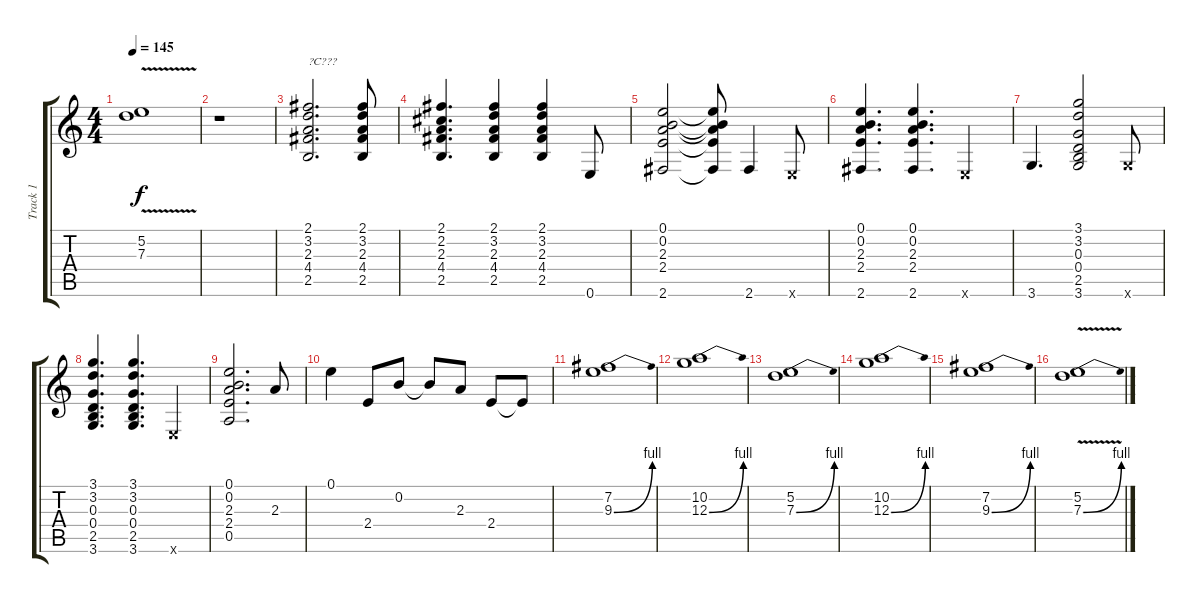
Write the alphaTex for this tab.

\track ("Track 1" "Track 1") {instrument overdrivenguitar}
\staff {score tabs}
\tuning (E4 B3 G3 D3 A2 E2) {hide}
\ts (4 4)
\tempo 145
\clef g2
\ks c
(5.2{t} 7.3{v t}).1{dy f} |
r.1 |
(2.1 3.2 2.3 4.4 2.5).2{d txt "?C???"} (2.1 3.2 2.3 4.4 2.5).8 |
(2.1 2.2 2.3 4.4 2.5).4{d} (2.1 3.2 2.3 4.4 2.5).4 (2.1 3.2 2.3 4.4 2.5).4 0.6.8 |
(0.1 0.2 2.3 2.4 2.6).2 (0.1{t} 0.2{t} 2.3{t} 2.4{t} 2.6{t}).8 2.6.4 0.6{x}.8 |
(0.1 0.2 2.3 2.4 2.6).4{d} (0.1 0.2 2.3 2.4 2.6).4{d} 0.6{x}.4 |
3.6.4{d} (3.1 3.2 0.3 0.4 2.5 3.6).2 3.6{x}.8 |
(3.1 3.2 0.3 0.4 2.5 3.6).4{d} (3.1 3.2 0.3 0.4 2.5 3.6).4{d} 0.6{x}.4 |
(0.1 0.2 2.3 2.4 0.5).2{d} 2.3.8 |
0.1.4 2.4.8 0.2.8 0.2{t}.8 2.3.8 2.4.8 2.4{t}.8 |
(7.2 9.3{be (bend 0 0 60 4)}).1 |
(10.2 12.3{be (bend 0 0 60 4)}).1 |
(5.2 7.3{be (bend 0 0 60 4)}).1 |
(10.2 12.3{be (bend 0 0 60 4)}).1 |
(7.2 9.3{be (bend 0 0 60 4)}).1 |
(5.2 7.3{be (bend 0 0 60 4) v}).1
